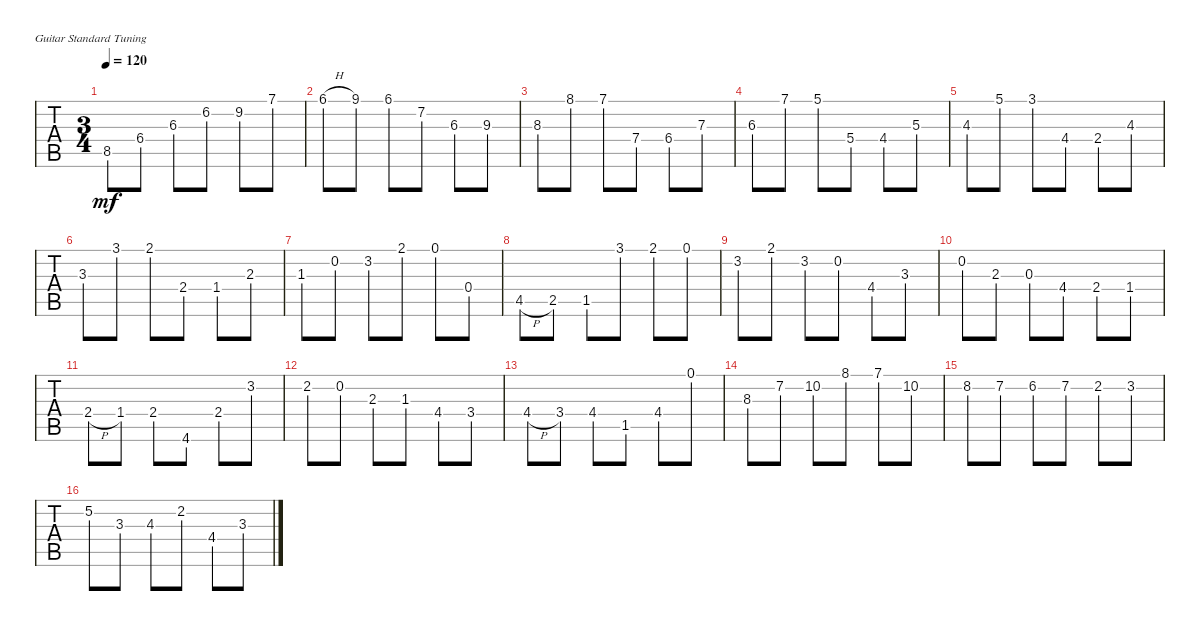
\defaultSystemsLayout 4
\bracketExtendMode groupsimilarinstruments
\singleTrackTrackNamePolicy hidden
\multiTrackTrackNamePolicy hidden
\firstSystemTrackNameOrientation horizontal
\otherSystemsTrackNameOrientation horizontal
\track ("Steel Guitar" "S-Gt") {instrument acousticguitarsteel}
\staff {tabs}
\tuning (E4 B3 G3 D3 A2 E2)
\ts (3 4)
\tempo 120
\clef g2
\ks d
8.5.8{dy mf} 6.4.8 6.3.8 6.2.8 9.2.8 7.1.8 |
6.1{h}.8 9.1.8 6.1.8 7.2.8 6.3.8 9.3.8 |
8.3.8 8.1.8 7.1.8 7.4.8 6.4.8 7.3.8 |
6.3.8 7.1.8 5.1.8 5.4.8 4.4.8 5.3.8 |
4.3.8 5.1.8 3.1.8 4.4.8 2.4.8 4.3.8 |
3.3.8 3.1.8 2.1.8 2.4.8 1.4.8 2.3.8 |
1.3.8 0.2.8 3.2.8 2.1.8 0.1.8 0.4.8 |
4.5{h}.8 2.5.8 1.5.8 3.1.8 2.1.8 0.1.8 |
3.2.8 2.1.8 3.2.8 0.2.8 4.4.8 3.3.8 |
0.2.8 2.3.8 0.3.8 4.4.8 2.4.8 1.4.8 |
2.4{h}.8 1.4.8 2.4.8 4.6.8 2.4.8 3.2.8 |
2.2.8 0.2.8 2.3.8 1.3.8 4.4.8 3.4.8 |
4.4{h}.8 3.4.8 4.4.8 1.5.8 4.4.8 0.1.8 |
8.3.8 7.2.8 10.2.8 8.1.8 7.1.8 10.2.8 |
8.2.8 7.2.8 6.2.8 7.2.8 2.2.8 3.2.8 |
5.2.8 3.3.8 4.3.8 2.2.8 4.4.8 3.3.8
